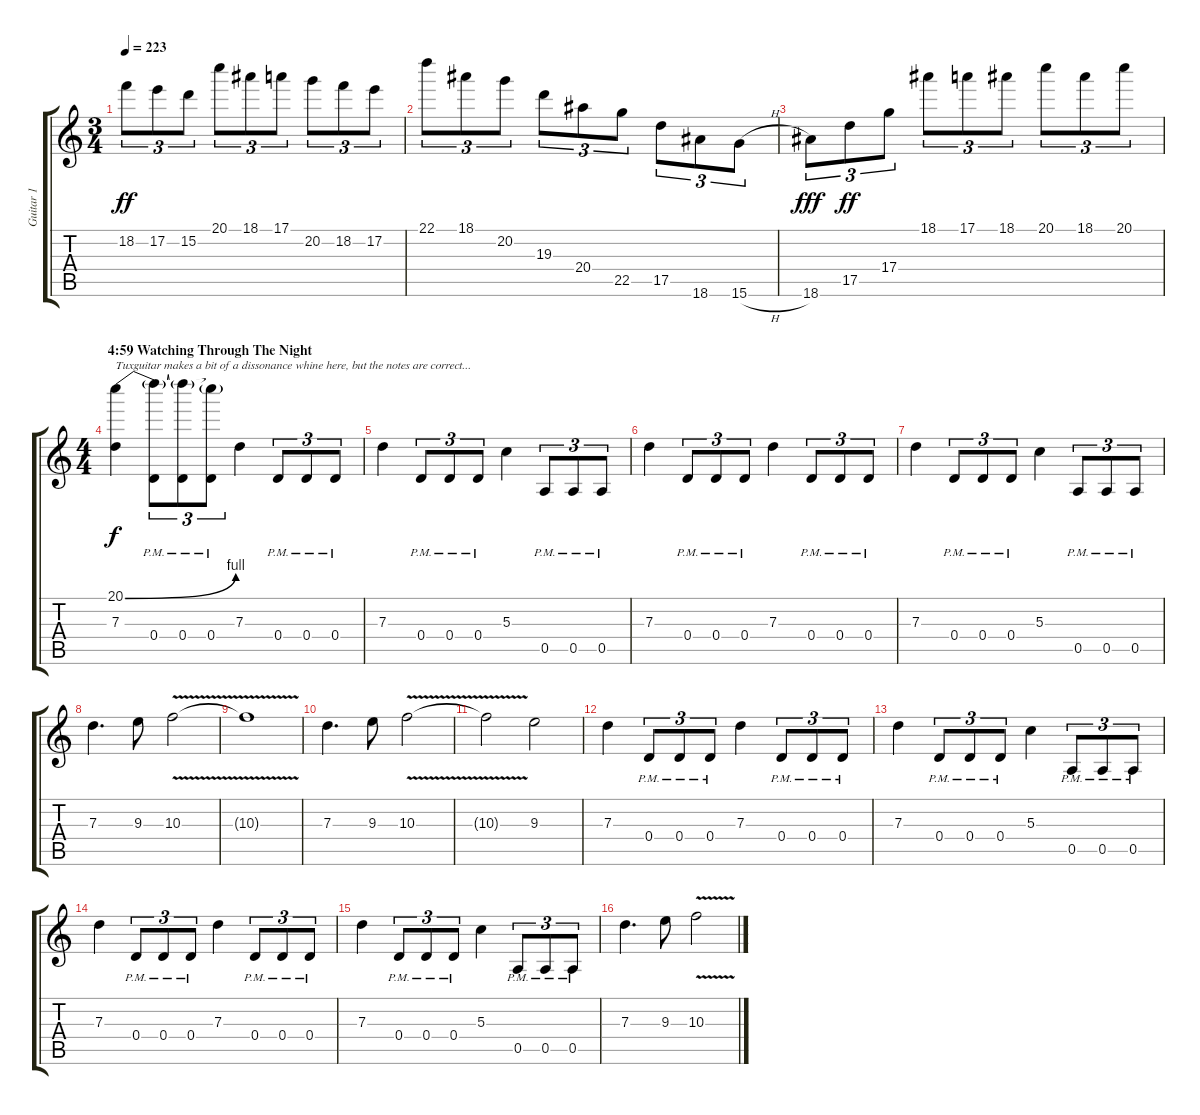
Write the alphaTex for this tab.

\track ("Guitar 1" "Guitar 1") {instrument distortionguitar}
\staff {score tabs}
\tuning (E4 B3 G3 D3 A2 E2) {hide}
\ts (3 4)
\tempo 223
\clef g2
\ks c
18.2.8{tu (3 2) dy ff} 17.2.8{tu (3 2)} 15.2.8{tu (3 2)} 20.1.8{tu (3 2)} 18.1.8{tu (3 2)} 17.1.8{tu (3 2)} 20.2.8{tu (3 2)} 18.2.8{tu (3 2)} 17.2.8{tu (3 2)} |
22.1.8{tu (3 2)} 18.1.8{tu (3 2)} 20.2.8{tu (3 2)} 19.3.8{tu (3 2)} 20.4.8{tu (3 2)} 22.5.8{tu (3 2)} 17.5.8{tu (3 2)} 18.6.8{tu (3 2)} 15.6{h}.8{tu (3 2)} |
18.6.8{tu (3 2) dy fff} 17.5.8{tu (3 2) dy ff} 17.4.8{tu (3 2)} 18.1.8{tu (3 2)} 17.1.8{tu (3 2)} 18.1.8{tu (3 2)} 20.1.8{tu (3 2)} 18.1.8{tu (3 2)} 20.1.8{tu (3 2)} |
\ts (4 4)
\section ("" "4:59 Watching Through The Night")
(20.1{be (bend 0 0 60 4)} 7.3).4{txt "Tuxguitar makes a bit of a dissonance whine here, but the notes are correct..." dy f} (20.1{t} 0.4{pm}).8{tu (3 2)} (20.1{t} 0.4{pm}).8{tu (3 2)} (20.1{t} 0.4{pm}).8{tu (3 2)} 7.3.4 0.4{pm}.8{tu (3 2)} 0.4{pm}.8{tu (3 2)} 0.4{pm}.8{tu (3 2)} |
7.3.4 0.4{pm}.8{tu (3 2)} 0.4{pm}.8{tu (3 2)} 0.4{pm}.8{tu (3 2)} 5.3.4 0.5{pm}.8{tu (3 2)} 0.5{pm}.8{tu (3 2)} 0.5{pm}.8{tu (3 2)} |
7.3.4 0.4{pm}.8{tu (3 2)} 0.4{pm}.8{tu (3 2)} 0.4{pm}.8{tu (3 2)} 7.3.4 0.4{pm}.8{tu (3 2)} 0.4{pm}.8{tu (3 2)} 0.4{pm}.8{tu (3 2)} |
7.3.4 0.4{pm}.8{tu (3 2)} 0.4{pm}.8{tu (3 2)} 0.4{pm}.8{tu (3 2)} 5.3.4 0.5{pm}.8{tu (3 2)} 0.5{pm}.8{tu (3 2)} 0.5{pm}.8{tu (3 2)} |
7.3.4{d} 9.3.8 10.3{v}.2 |
10.3{t}.1 |
7.3.4{d} 9.3.8 10.3{v}.2 |
10.3{t}.2 9.3.2 |
7.3.4 0.4{pm}.8{tu (3 2)} 0.4{pm}.8{tu (3 2)} 0.4{pm}.8{tu (3 2)} 7.3.4 0.4{pm}.8{tu (3 2)} 0.4{pm}.8{tu (3 2)} 0.4{pm}.8{tu (3 2)} |
7.3.4 0.4{pm}.8{tu (3 2)} 0.4{pm}.8{tu (3 2)} 0.4{pm}.8{tu (3 2)} 5.3.4 0.5{pm}.8{tu (3 2)} 0.5{pm}.8{tu (3 2)} 0.5{pm}.8{tu (3 2)} |
7.3.4 0.4{pm}.8{tu (3 2)} 0.4{pm}.8{tu (3 2)} 0.4{pm}.8{tu (3 2)} 7.3.4 0.4{pm}.8{tu (3 2)} 0.4{pm}.8{tu (3 2)} 0.4{pm}.8{tu (3 2)} |
7.3.4 0.4{pm}.8{tu (3 2)} 0.4{pm}.8{tu (3 2)} 0.4{pm}.8{tu (3 2)} 5.3.4 0.5{pm}.8{tu (3 2)} 0.5{pm}.8{tu (3 2)} 0.5{pm}.8{tu (3 2)} |
7.3.4{d} 9.3.8 10.3{v}.2
